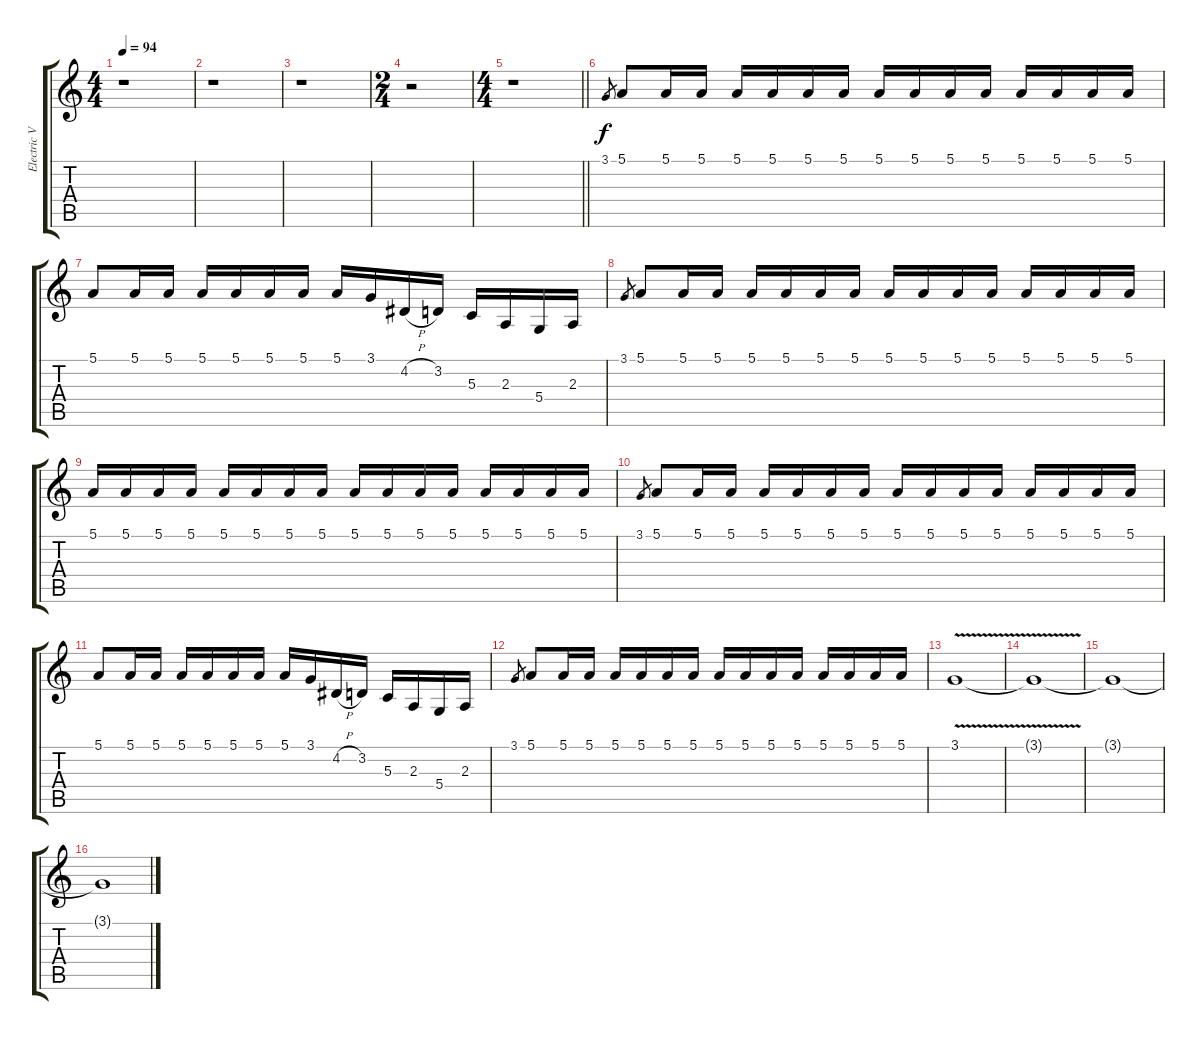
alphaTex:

\track ("Electric Violin" "Electric V") {instrument violin}
\staff {score tabs}
\tuning (E4 B3 G3 D3 A2 E2) {hide}
\ts (4 4)
\tempo 94
\clef g2
\ks c
r.1{dy f} |
r.1 |
r.1 |
\ts (2 4)
r.2 |
\ts (4 4)
\barLineRight lightlight
r.1 |
3.1.8{gr} 5.1.8 5.1.16 5.1.16 5.1.16 5.1.16 5.1.16 5.1.16 5.1.16 5.1.16 5.1.16 5.1.16 5.1.16 5.1.16 5.1.16 5.1.16 |
5.1.8 5.1.16 5.1.16 5.1.16 5.1.16 5.1.16 5.1.16 5.1.16 3.1.16 4.2{h}.16 3.2.16 5.3.16 2.3.16 5.4.16 2.3.16 |
3.1.8{gr} 5.1.8 5.1.16 5.1.16 5.1.16 5.1.16 5.1.16 5.1.16 5.1.16 5.1.16 5.1.16 5.1.16 5.1.16 5.1.16 5.1.16 5.1.16 |
5.1.16 5.1.16 5.1.16 5.1.16 5.1.16 5.1.16 5.1.16 5.1.16 5.1.16 5.1.16 5.1.16 5.1.16 5.1.16 5.1.16 5.1.16 5.1.16 |
3.1.8{gr} 5.1.8 5.1.16 5.1.16 5.1.16 5.1.16 5.1.16 5.1.16 5.1.16 5.1.16 5.1.16 5.1.16 5.1.16 5.1.16 5.1.16 5.1.16 |
5.1.8 5.1.16 5.1.16 5.1.16 5.1.16 5.1.16 5.1.16 5.1.16 3.1.16 4.2{h}.16 3.2.16 5.3.16 2.3.16 5.4.16 2.3.16 |
3.1.8{gr} 5.1.8 5.1.16 5.1.16 5.1.16 5.1.16 5.1.16 5.1.16 5.1.16 5.1.16 5.1.16 5.1.16 5.1.16 5.1.16 5.1.16 5.1.16 |
3.1{v}.1 |
3.1{t}.1 |
3.1{t}.1 |
3.1{t}.1
